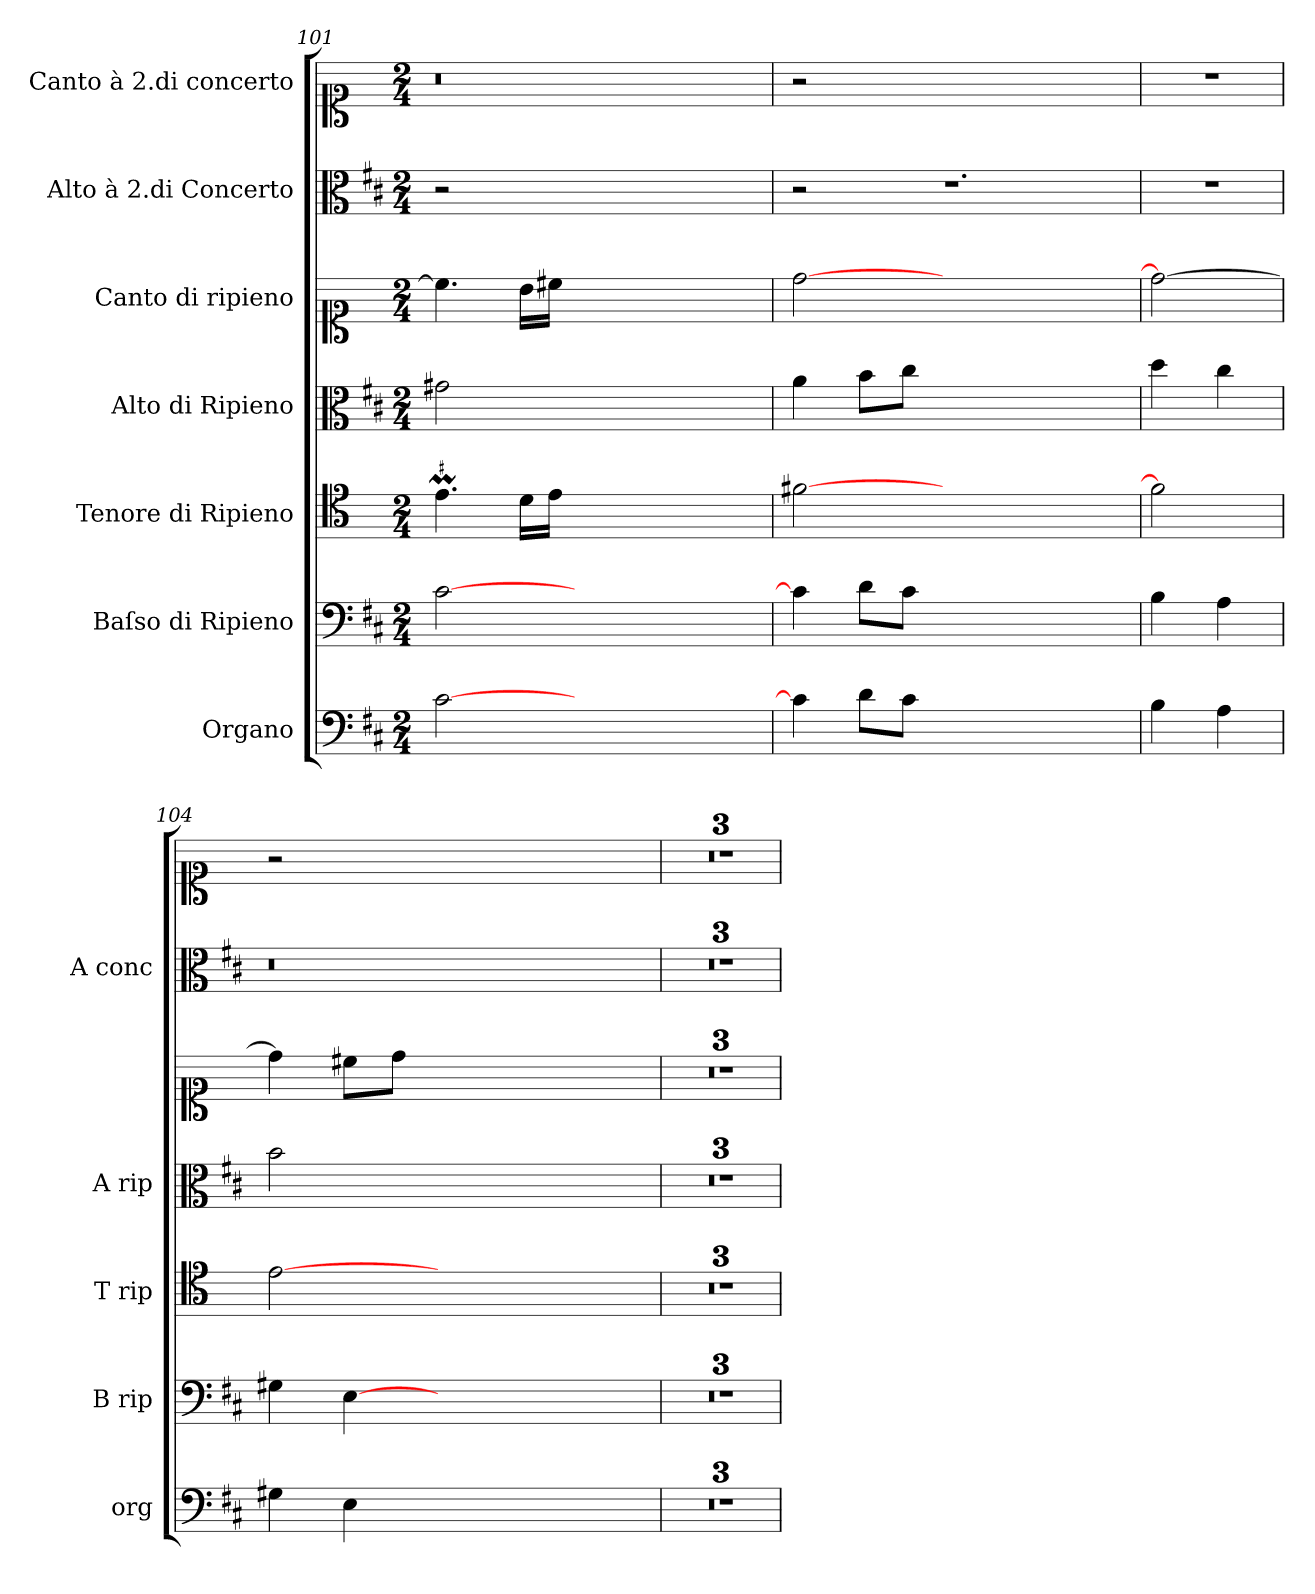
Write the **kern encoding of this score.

**kern	**kern	**kern	**kern	**kern	**kern	**kern
*part7	*part6	*part5	*part4	*part3	*part2	*part1
*staff7	*staff6	*staff5	*staff4	*staff3	*staff2	*staff1
*I"Organo	*I"Baſso di Ripieno	*I"Tenore di Ripieno	*I"Alto di Ripieno	*I"Canto di ripieno	*I"Alto à 2.di Concerto	*I"Canto à 2.di concerto
*I'org	*I'B rip	*I'T rip	*I'A rip	*	*I'A conc	*
*clefF4	*clefF4	*clefC4	*clefC3	*clefC1	*clefC3	*clefC1
*k[f#c#]	*k[f#c#]	*k[]	*k[f#c#]	*k[]	*k[f#c#]	*k[]
*M2/4	*M2/4	*M2/4	*M2/4	*M2/4	*M2/4	*M2/4
=101	=101	=101	=101	=101	=101	=101
[2c#	[2c#\	4.eM\	2g#X\	4.cc#\]	2r	0r
.	.	16d\LL	.	16b\LL	.	.
.	.	16e\JJ	.	16cc#\JJ	.	.
1.ryy	1.ryy	1.ryy	1.ryy	1.ryy	1.ryy	.
=102	=102	=102	=102	=102	=102	=102
4c#]	4c#\]	[2f#\	4a\	[2dd\	2r	2r
8d\L	8d\L	.	8b\L	.	.	.
8c#\J	8c#\J	.	8cc#\J	.	.	.
1.ryy	1.ryy	1.ryy	1.ryy	1.ryy	1.r	1.ryy
=103	=103	=103	=103	=103	=103	=103
4B\	4B\	2f#\]	4dd\	2dd\_	2r	2r
4A\	4A\	.	4cc#\	.	.	.
=104	=104	=104	=104	=104	=104	=104
4G#X\	4G#X\	[2e\	2b\	4dd\]	0r	2r
4E\	[4E\	.	.	8cc#\L	.	.
.	.	.	.	8dd\J	.	.
1.ryy	1.ryy	1.ryy	1.ryy	1.ryy	.	1.ryy
=105	=105	=105	=105	=105	=105	=105
2ryy	2ryy	2ryy	2ryy	2ryy	2ryy	2r
=106	=106	=106	=106	=106	=106	=106
2ryy	2ryy	2ryy	2ryy	2ryy	2ryy	2r
=107	=107	=107	=107	=107	=107	=107
2ryy	2ryy	2ryy	2ryy	2ryy	2ryy	2r
=	=	=	=	=	=	=
*-	*-	*-	*-	*-	*-	*-
